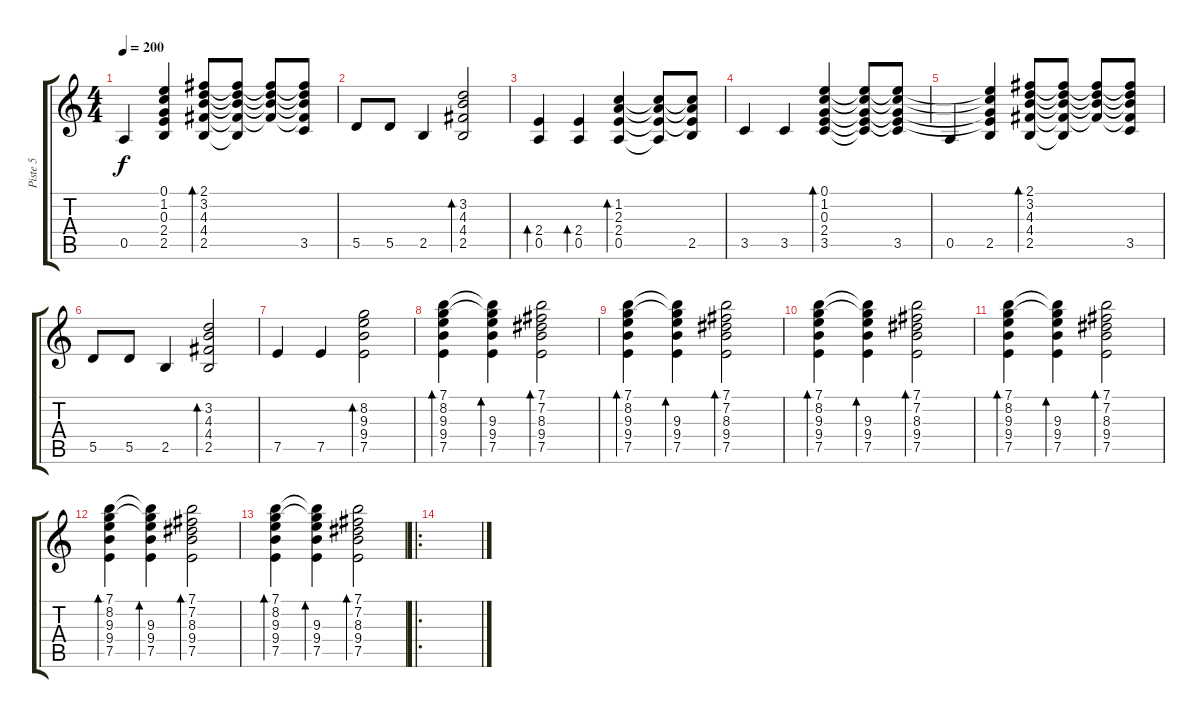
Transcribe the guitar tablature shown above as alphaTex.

\track ("Piste 5" "Piste 5") {instrument acousticguitarnylon}
\staff {score tabs}
\tuning (E4 B3 G3 D3 A2 E2) {hide}
\ts (4 4)
\tempo 200
\clef g2
\ks c
0.5.4{dy f} (0.1{t} 1.2{t} 0.3{t} 2.4{t} 2.5).4 (2.1 3.2 4.3 4.4 2.5).8{bd 120} (2.1{t} 3.2{t} 4.3{t} 4.4{t} 2.5{t}).8 (2.1{t} 3.2{t} 4.3{t} 4.4{t}).8 (2.1{t} 3.2{t} 4.3{t} 4.4{t} 3.5).8 |
5.5.8 5.5.8 2.5.4 (3.2 4.3 4.4 2.5).2{bd 120} |
(2.4 0.5).4{bd 120} (2.4 0.5).4{bd 120} (1.2 2.3 2.4 0.5).4{bd 120} (1.2{t} 2.3{t} 2.4{t} 0.5{t}).8 (1.2{t} 2.3{t} 2.4{t} 2.5).8 |
3.5.4 3.5.4 (0.1 1.2 0.3 2.4 3.5).4{bd 120} (0.1{t} 1.2{t} 0.3{t} 2.4{t} 3.5{t}).8 (0.1{t} 1.2{t} 0.3{t} 2.4{t} 3.5).8 |
0.5.4 (0.1{t} 1.2{t} 0.3{t} 2.4{t} 2.5).4 (2.1 3.2 4.3 4.4 2.5).8{bd 120} (2.1{t} 3.2{t} 4.3{t} 4.4{t} 2.5{t}).8 (2.1{t} 3.2{t} 4.3{t} 4.4{t}).8 (2.1{t} 3.2{t} 4.3{t} 4.4{t} 3.5).8 |
5.5.8 5.5.8 2.5.4 (3.2 4.3 4.4 2.5).2{bd 120} |
7.5.4 7.5.4 (8.2 9.3 9.4 7.5).2{bd 120} |
(7.1 8.2 9.3 9.4 7.5).4{bd 120} (7.1{t} 8.2{t} 9.3 9.4 7.5).4{bd 120} (7.1 7.2 8.3 9.4 7.5).2{bd 120} |
(7.1 8.2 9.3 9.4 7.5).4{bd 120} (7.1{t} 8.2{t} 9.3 9.4 7.5).4{bd 120} (7.1 7.2 8.3 9.4 7.5).2{bd 120} |
(7.1 8.2 9.3 9.4 7.5).4{bd 120} (7.1{t} 8.2{t} 9.3 9.4 7.5).4{bd 120} (7.1 7.2 8.3 9.4 7.5).2{bd 120} |
(7.1 8.2 9.3 9.4 7.5).4{bd 120} (7.1{t} 8.2{t} 9.3 9.4 7.5).4{bd 120} (7.1 7.2 8.3 9.4 7.5).2{bd 120} |
(7.1 8.2 9.3 9.4 7.5).4{bd 120} (7.1{t} 8.2{t} 9.3 9.4 7.5).4{bd 120} (7.1 7.2 8.3 9.4 7.5).2{bd 120} |
(7.1 8.2 9.3 9.4 7.5).4{bd 120} (7.1{t} 8.2{t} 9.3 9.4 7.5).4{bd 120} (7.1 7.2 8.3 9.4 7.5).2{bd 120} |
\ro
